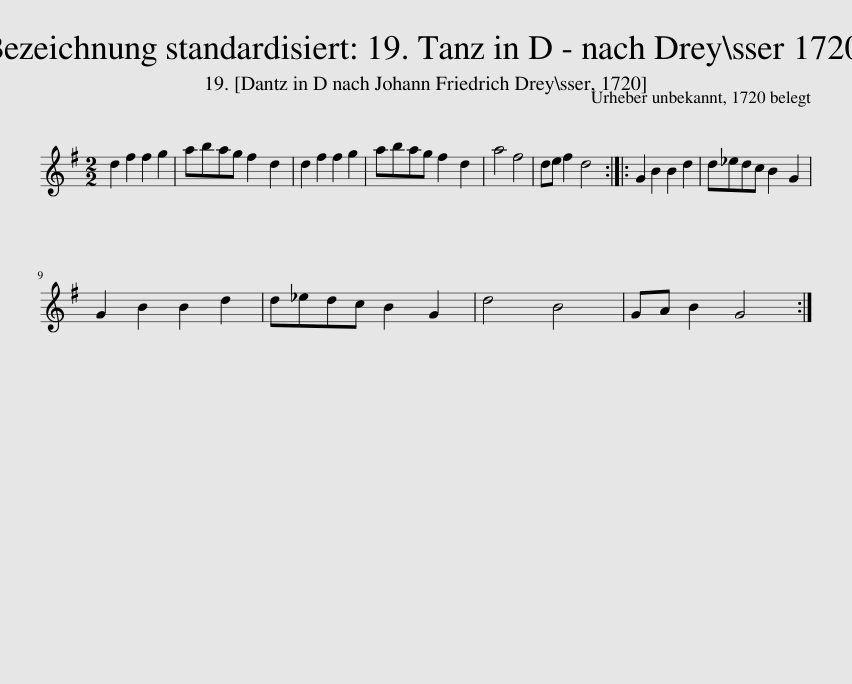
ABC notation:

X:1
L:1/8
M:2/2
I:linebreak $
K:G
V:1 treble
V:1
 d2 f2 f2 g2 | abag f2 d2 | d2 f2 f2 g2 | abag f2 d2 | a4 f4 | %5
 de f2 d4 :: G2 B2 B2 d2 | d_edc B2 G2 |$ G2 B2 B2 d2 | d_edc B2 G2 | %10
 d4 B4 | GA B2 G4 :| %12
